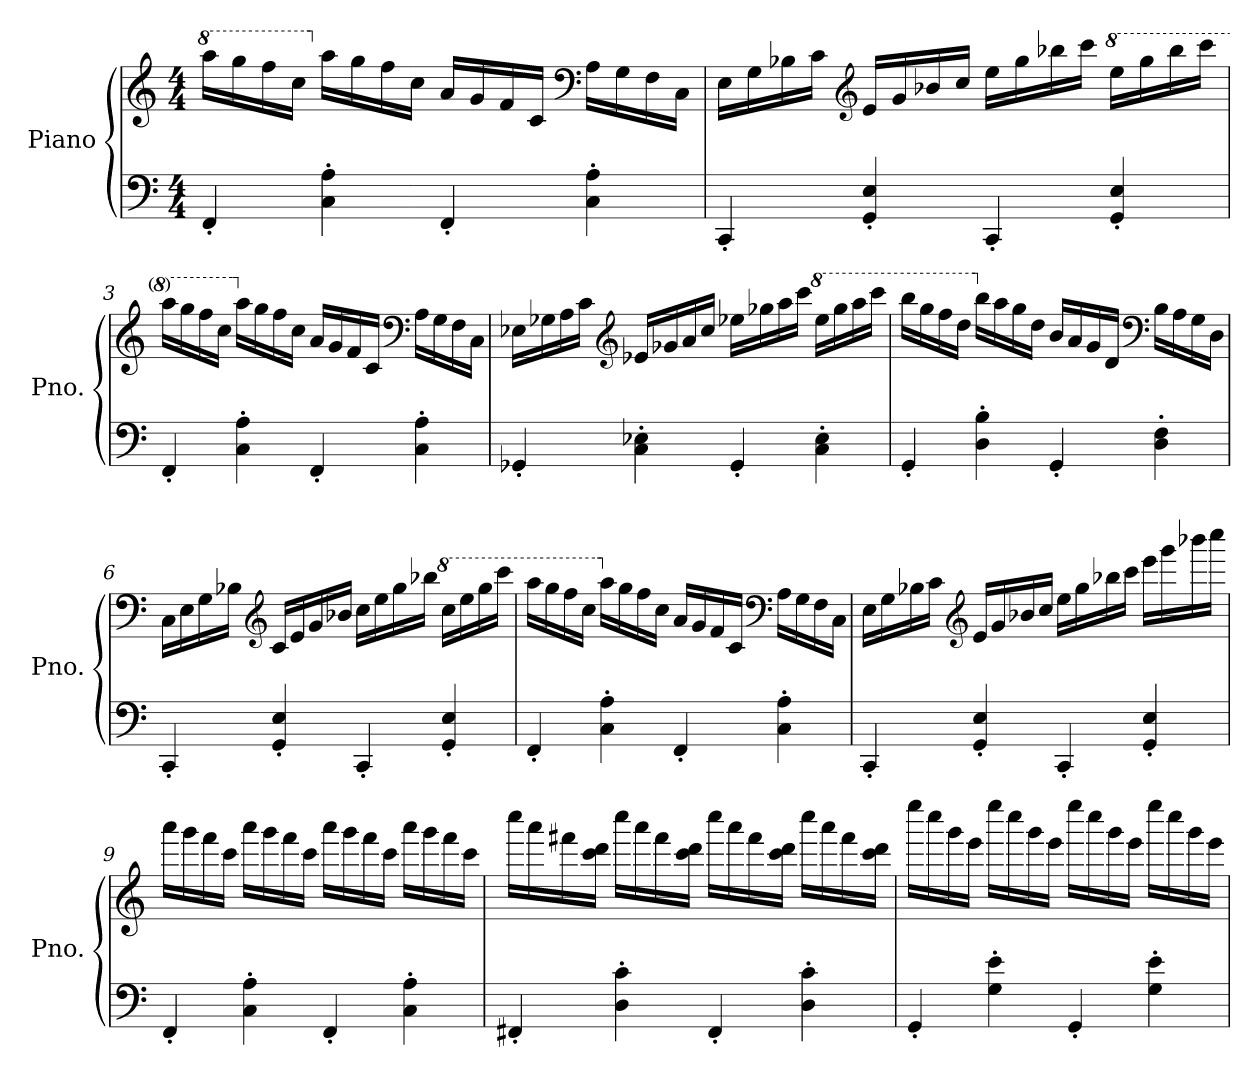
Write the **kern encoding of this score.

**kern	**kern
*part1	*part1
*staff2	*staff1
*I"Piano	*
*I'Pno.	*
*clefF4	*clefG2
*k[]	*k[]
*M4/4	*M4/4
*MM170	*MM170
*	*8va
=1	=1
4FF'/	16aaa\LL
.	16ggg\
.	16fff\
.	16ccc\JJ
*	*X8va
4C\' 4A\'	16aa\LL
.	16gg\
.	16ff\
.	16cc\JJ
4FF'/	16a/LL
.	16g/
.	16f/
.	16c/JJ
*	*clefF4
4C\' 4A\'	16A\LL
.	16G\
.	16F\
.	16C\JJ
=2	=2
4CC'/	16E\LL
.	16G\
.	16B-X\
.	16c\JJ
*	*clefG2
4GG/' 4E/'	16e/LL
.	16g/
.	16b-X/
.	16cc/JJ
4CC'/	16ee\LL
.	16gg\
.	16bb-X\
.	16ccc\JJ
*	*8va
4GG/' 4E/'	16eee\LL
.	16ggg\
.	16bbb-\
.	16cccc\JJ
!!LO:LB:g=z
=3	=3
4FF'/	16aaa\LL
.	16ggg\
.	16fff\
.	16ccc\JJ
*	*X8va
4C\' 4A\'	16aa\LL
.	16gg\
.	16ff\
.	16cc\JJ
4FF'/	16a/LL
.	16g/
.	16f/
.	16c/JJ
*	*clefF4
4C\' 4A\'	16A\LL
.	16G\
.	16F\
.	16C\JJ
=4	=4
4GG-X'/	16E-X\LL
.	16G-X\
.	16A\
.	16c\JJ
*	*clefG2
4C\' 4E-X\'	16e-X/LL
.	16g-X/
.	16a/
.	16cc/JJ
4GG-'/	16ee-X\LL
.	16gg-X\
.	16aa\
.	16ccc\JJ
*	*8va
4C\' 4E-\'	16eee-\LL
.	16ggg-\
.	16aaa\
.	16cccc\JJ
!!LO:LB:g=z
=5	=5
4GG'/	16bbb\LL
.	16ggg\
.	16fff\
.	16ddd\JJ
*	*X8va
4D\' 4B\'	16bb\LL
.	16aa\
.	16gg\
.	16dd\JJ
4GG'/	16b/LL
.	16a/
.	16g/
.	16d/JJ
*	*clefF4
4D\' 4F\'	16B\LL
.	16A\
.	16G\
.	16D\JJ
=6	=6
4CC'/	16C\LL
.	16E\
.	16G\
.	16B-X\JJ
*	*clefG2
4GG/' 4E/'	16c/LL
.	16e/
.	16g/
.	16b-X/JJ
4CC'/	16cc\LL
.	16ee\
.	16gg\
.	16bb-X\JJ
*	*8va
4GG/' 4E/'	16ccc\LL
.	16eee\
.	16ggg\
.	16cccc\JJ
!!LO:LB:g=z
=7	=7
4FF'/	16aaa\LL
.	16ggg\
.	16fff\
.	16ccc\JJ
*	*X8va
4C\' 4A\'	16aa\LL
.	16gg\
.	16ff\
.	16cc\JJ
4FF'/	16a/LL
.	16g/
.	16f/
.	16c/JJ
*	*clefF4
4C\' 4A\'	16A\LL
.	16G\
.	16F\
.	16C\JJ
=8	=8
4CC'/	16E\LL
.	16G\
.	16B-X\
.	16c\JJ
*	*clefG2
4GG/' 4E/'	16e/LL
.	16g/
.	16b-X/
.	16cc/JJ
4CC'/	16ee\LL
.	16gg\
.	16bb-X\
.	16ccc\JJ
4GG/' 4E/'	16eee\LL
.	16ggg\
.	16bbb-\
.	16cccc\JJ
!!LO:LB:g=z
=9	=9
4FF'/	16aaa\LL
.	16ggg\
.	16fff\
.	16ccc\JJ
4C\' 4A\'	16aaa\LL
.	16ggg\
.	16fff\
.	16ccc\JJ
4FF'/	16aaa\LL
.	16ggg\
.	16fff\
.	16ccc\JJ
4C\' 4A\'	16aaa\LL
.	16ggg\
.	16fff\
.	16ccc\JJ
=10	=10
4FF#X'/	16cccc\LL
.	16aaa\
.	16fff#X\
.	16ccc\ 16ddd\JJ
4D\' 4c\'	16cccc\LL
.	16aaa\
.	16fff#\
.	16ccc\ 16ddd\JJ
4FF#'/	16cccc\LL
.	16aaa\
.	16fff#\
.	16ccc\ 16ddd\JJ
4D\' 4c\'	16cccc\LL
.	16aaa\
.	16fff#\
.	16ccc\ 16ddd\JJ
!!LO:PB:g=z
=11	=11
4GG'/	16eeee\LL
.	16cccc\
.	16ggg\
.	16eee\JJ
4G\' 4e\'	16eeee\LL
.	16cccc\
.	16ggg\
.	16eee\JJ
4GG'/	16eeee\LL
.	16cccc\
.	16ggg\
.	16eee\JJ
4G\' 4e\'	16eeee\LL
.	16cccc\
.	16ggg\
.	16eee\JJ
=	=
*-	*-
